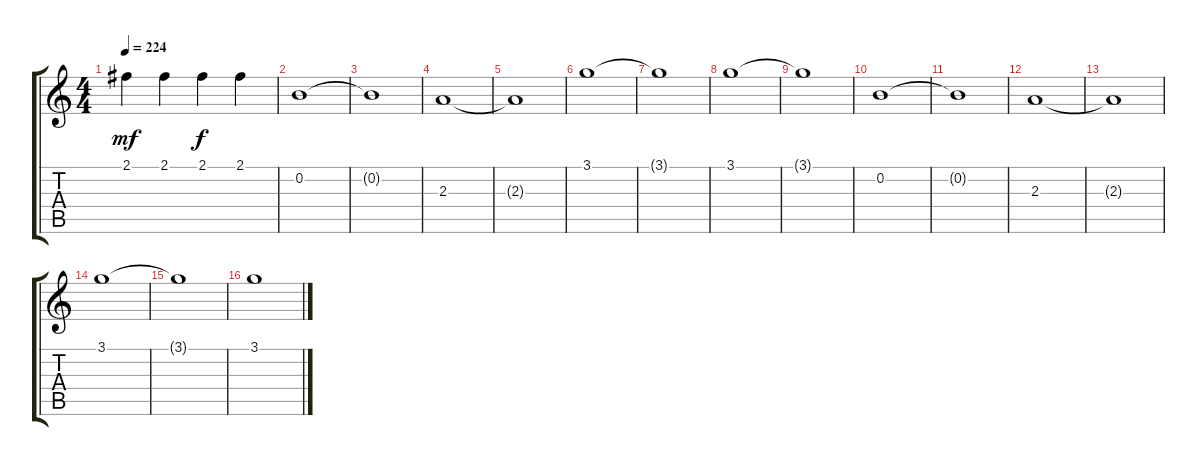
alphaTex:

\track "" {instrument distortionguitar}
\staff {score tabs}
\tuning (E4 B3 G3 D3 A2 E2) {hide}
\ts (4 4)
\tempo 224
\clef g2
\ks c
2.1.4{dy mf} 2.1.4 2.1.4{dy f} 2.1.4 |
0.2.1 |
0.2{t}.1 |
2.3.1 |
2.3{t}.1 |
3.1.1 |
3.1{t}.1 |
3.1.1 |
3.1{t}.1 |
0.2.1 |
0.2{t}.1 |
2.3.1 |
2.3{t}.1 |
3.1.1 |
3.1{t}.1 |
3.1.1
